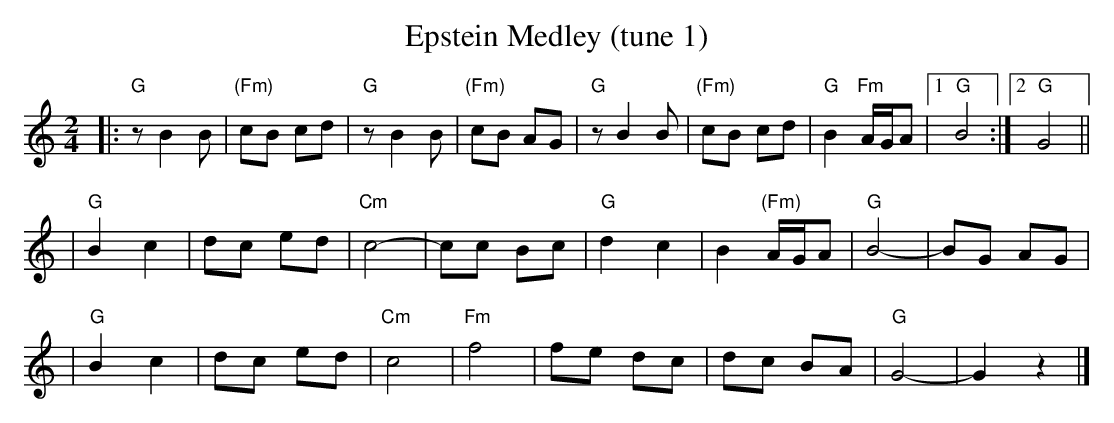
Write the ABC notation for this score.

X:1
T: Epstein Medley (tune 1)
M: 2/4
L: 1/8
K: =B_e_A	% G freygish
|: "G"z B2 B | "(Fm)"cB cd \
|  "G"z B2 B | "(Fm)"cB AG \
|  "G"z B2 B | "(Fm)"cB cd \
|  "G"B2 "Fm"A/G/A |1 "G"B4 :|2 "G"G4 ||
|  "G"B2 c2 | dc ed \
| "Cm"c4-   | cc Bc \
|  "G"d2 c2 | B2 "(Fm)"A/G/A \
|  "G"B4-   | BG AG |
|  "G"B2 c2 | dc ed \
| "Cm"c4    | "Fm"f4 \
|  fe dc    | dc BA \
|  "G"G4 -  | G2 z2 |]
